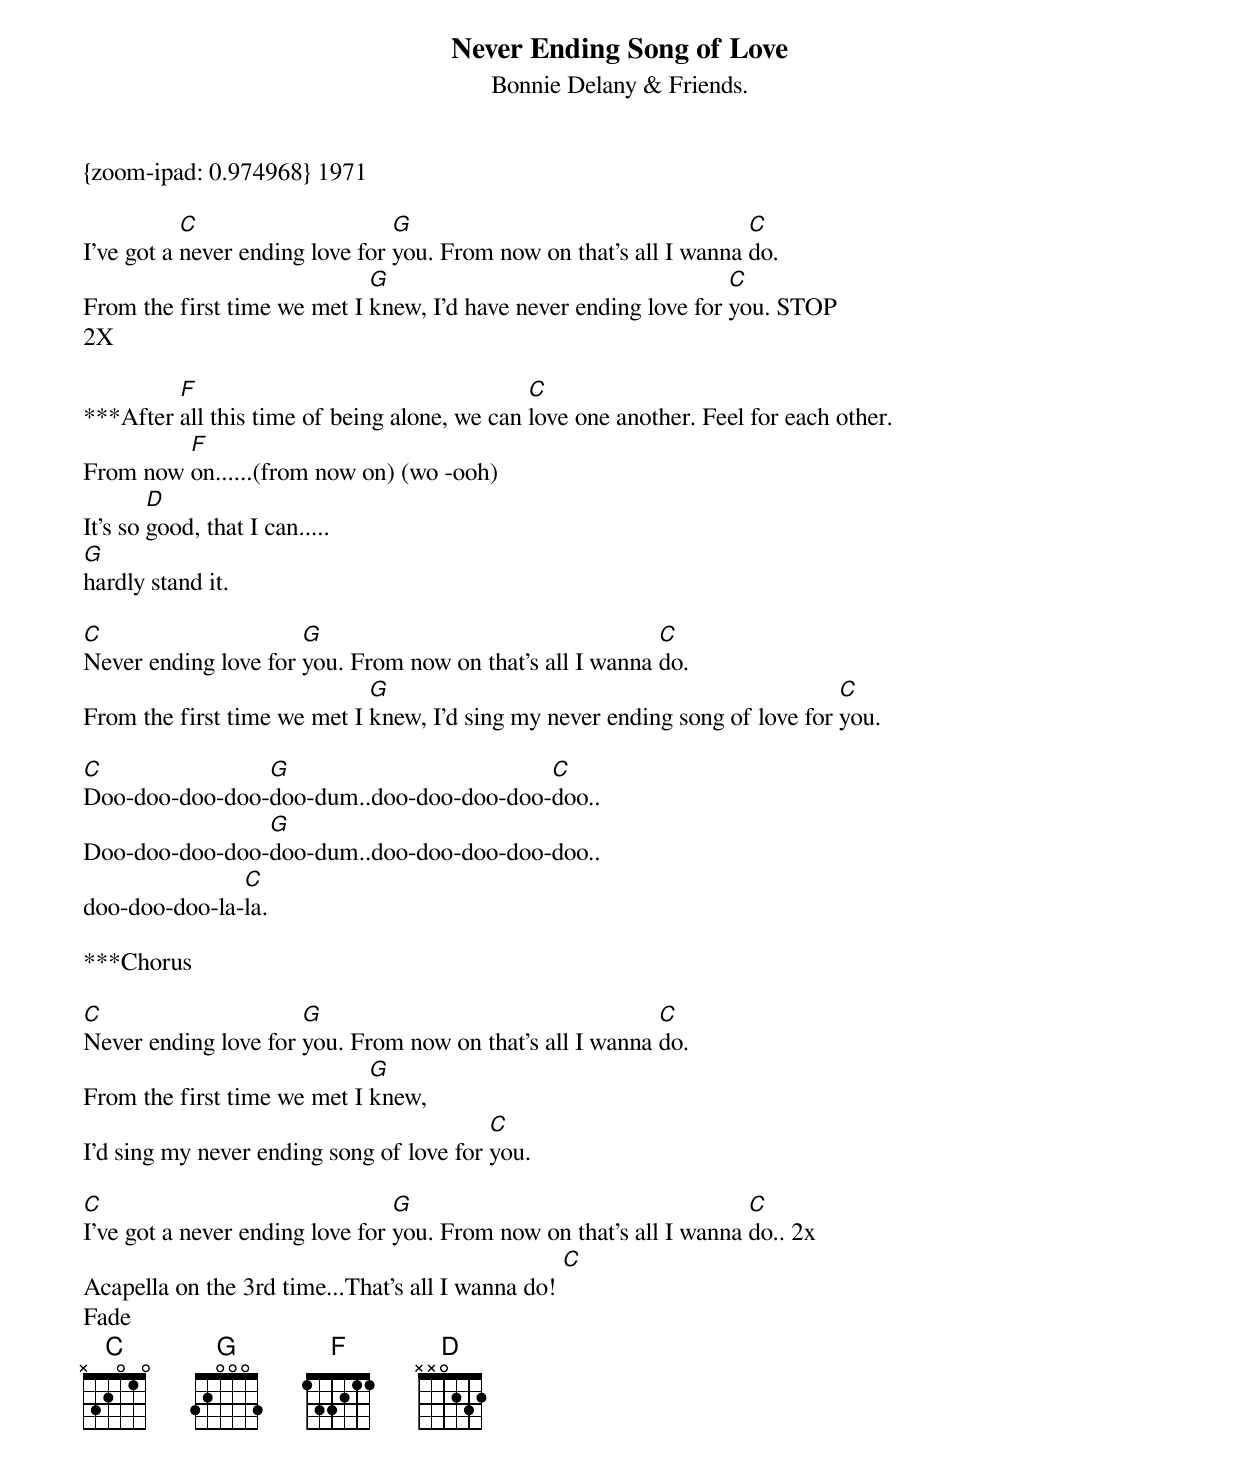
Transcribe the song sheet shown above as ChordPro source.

{title:Never Ending Song of Love}
{subtitle: Bonnie Delany & Friends.}
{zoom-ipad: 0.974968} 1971

I've got a [C]never ending love for [G]you. From now on that's all I wanna [C]do.
From the first time we met I [G]knew, I'd have never ending love for [C]you. STOP
2X

***After [F]all this time of being alone, we can [C]love one another. Feel for each other.
From now [F]on......(from now on) (wo -ooh)
It's so [D]good, that I can.....
[G]hardly stand it.

[C]Never ending love for [G]you. From now on that's all I wanna [C]do.
From the first time we met I [G]knew, I'd sing my never ending song of love for [C]you.

[C]Doo-doo-doo-doo-[G]doo-dum..doo-doo-doo-doo-[C]doo..
Doo-doo-doo-doo-[G]doo-dum..doo-doo-doo-doo-doo..
doo-doo-doo-la-[C]la.

***Chorus

[C]Never ending love for [G]you. From now on that's all I wanna [C]do.
From the first time we met I [G]knew,
I'd sing my never ending song of love for [C]you.

[C]I've got a never ending love for [G]you. From now on that's all I wanna [C]do.. 2x
Acapella on the 3rd time...That's all I wanna do! [C]
Fade
